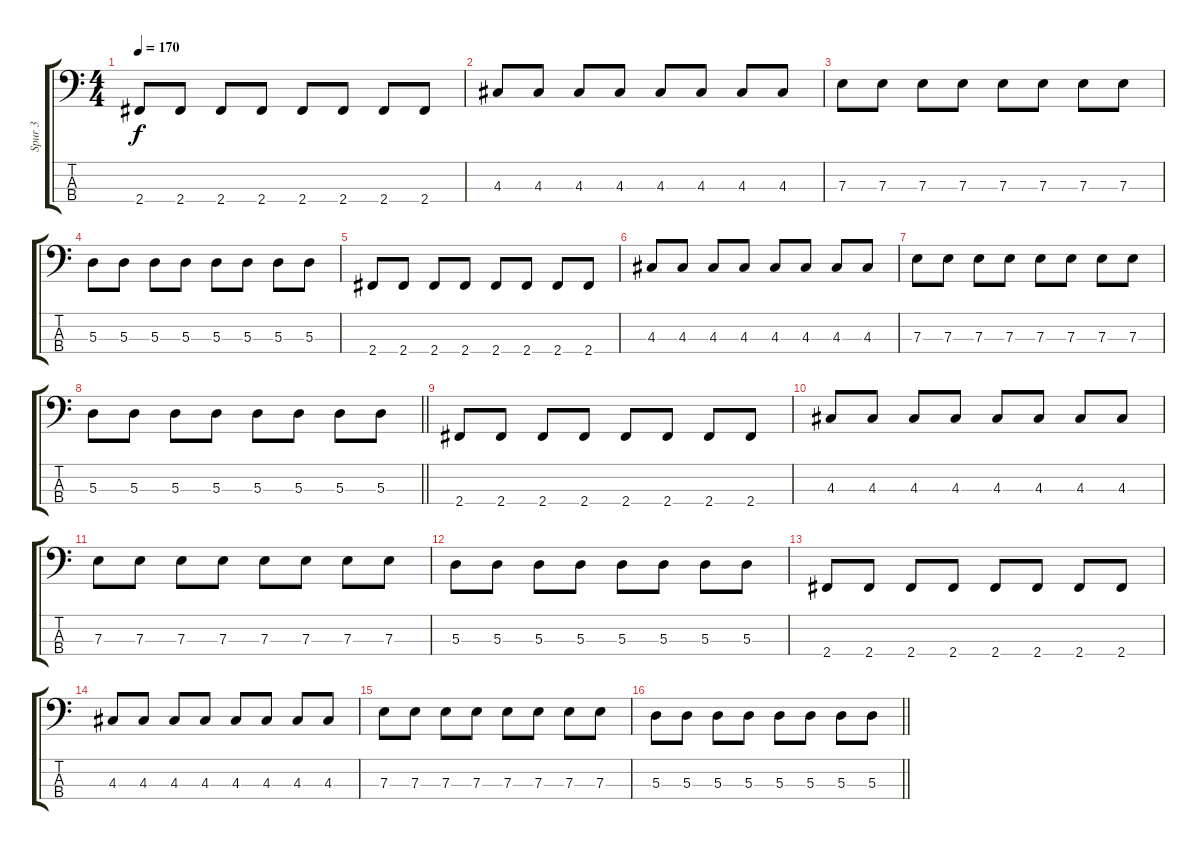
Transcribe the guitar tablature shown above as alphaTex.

\track ("Spur 3" "Spur 3") {instrument electricbassfinger}
\staff {score tabs}
\tuning (G2 D2 A1 E1) {hide}
\ts (4 4)
\tempo 170
\clef f4
\ks c
2.4.8{dy f} 2.4.8 2.4.8 2.4.8 2.4.8 2.4.8 2.4.8 2.4.8 |
4.3.8 4.3.8 4.3.8 4.3.8 4.3.8 4.3.8 4.3.8 4.3.8 |
7.3.8 7.3.8 7.3.8 7.3.8 7.3.8 7.3.8 7.3.8 7.3.8 |
5.3.8 5.3.8 5.3.8 5.3.8 5.3.8 5.3.8 5.3.8 5.3.8 |
2.4.8 2.4.8 2.4.8 2.4.8 2.4.8 2.4.8 2.4.8 2.4.8 |
4.3.8 4.3.8 4.3.8 4.3.8 4.3.8 4.3.8 4.3.8 4.3.8 |
7.3.8 7.3.8 7.3.8 7.3.8 7.3.8 7.3.8 7.3.8 7.3.8 |
\barLineRight lightlight
5.3.8 5.3.8 5.3.8 5.3.8 5.3.8 5.3.8 5.3.8 5.3.8 |
2.4.8 2.4.8 2.4.8 2.4.8 2.4.8 2.4.8 2.4.8 2.4.8 |
4.3.8 4.3.8 4.3.8 4.3.8 4.3.8 4.3.8 4.3.8 4.3.8 |
7.3.8 7.3.8 7.3.8 7.3.8 7.3.8 7.3.8 7.3.8 7.3.8 |
5.3.8 5.3.8 5.3.8 5.3.8 5.3.8 5.3.8 5.3.8 5.3.8 |
2.4.8 2.4.8 2.4.8 2.4.8 2.4.8 2.4.8 2.4.8 2.4.8 |
4.3.8 4.3.8 4.3.8 4.3.8 4.3.8 4.3.8 4.3.8 4.3.8 |
7.3.8 7.3.8 7.3.8 7.3.8 7.3.8 7.3.8 7.3.8 7.3.8 |
\barLineRight lightlight
5.3.8 5.3.8 5.3.8 5.3.8 5.3.8 5.3.8 5.3.8 5.3.8
